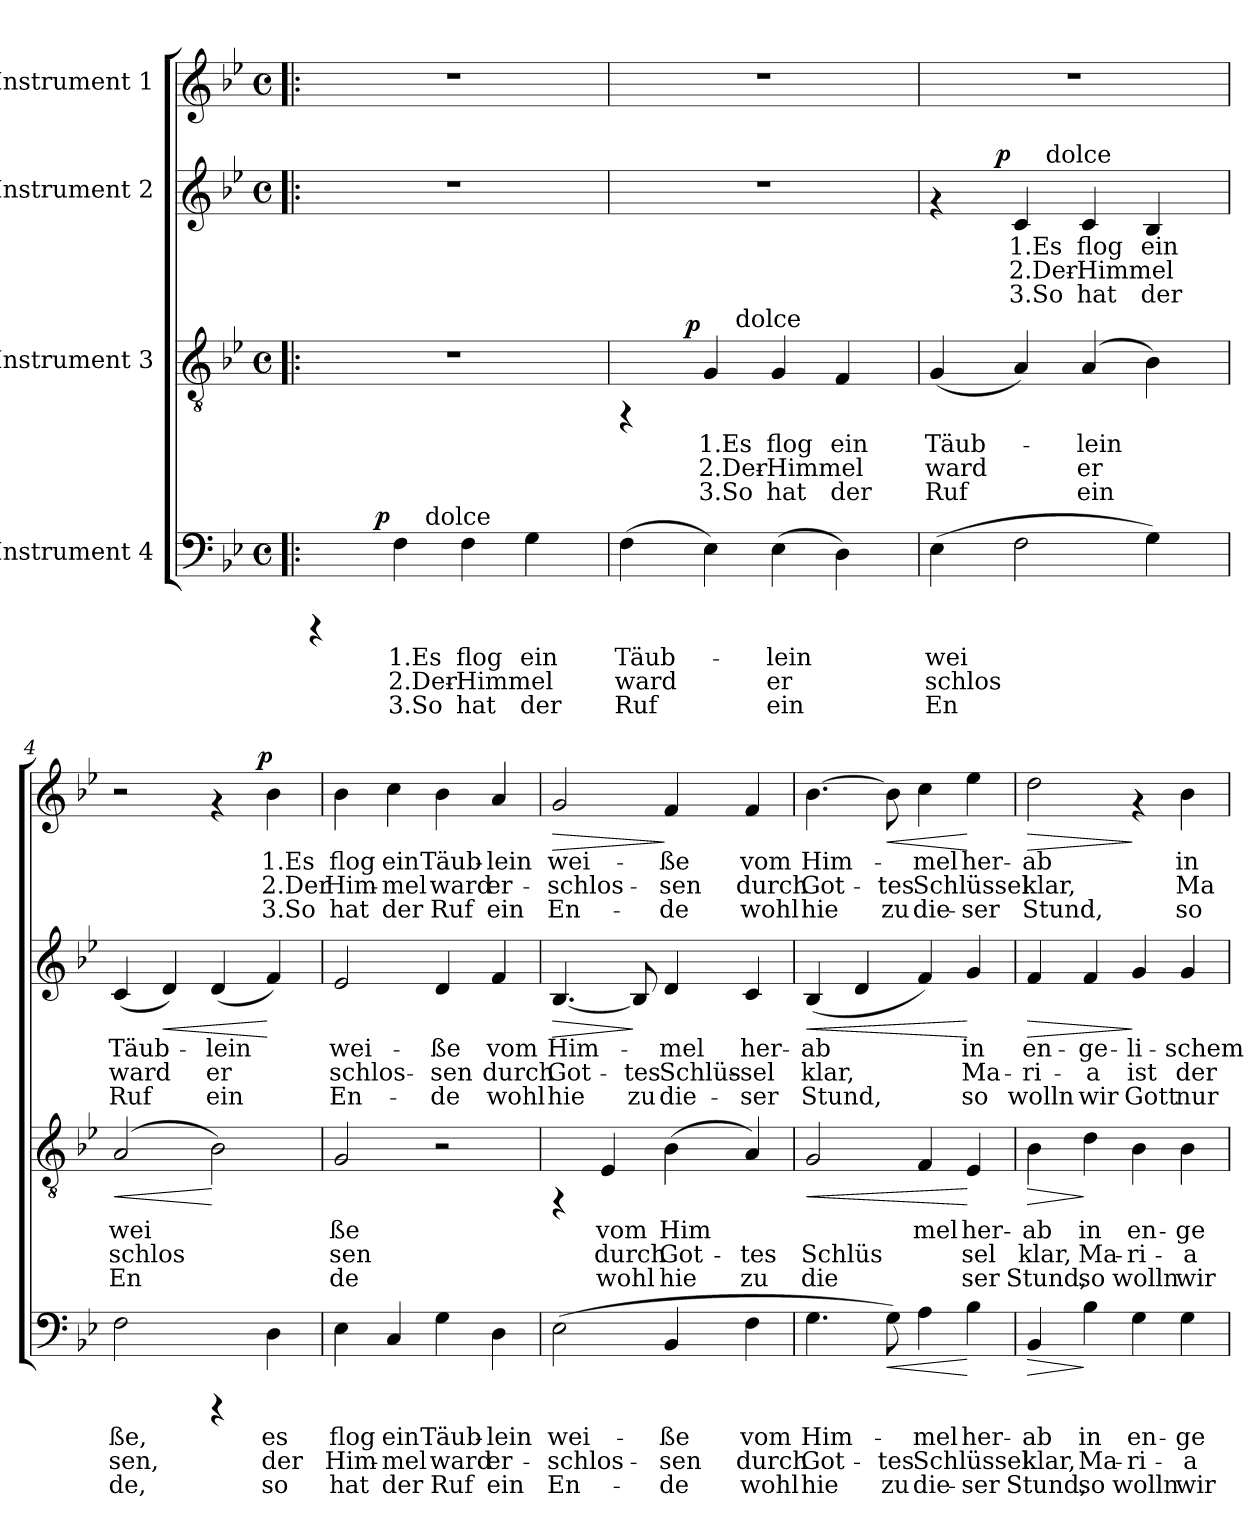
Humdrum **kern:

**kern	**text	**text	**text	**dynam	**kern	**text	**text	**text	**dynam	**kern	**text	**text	**text	**dynam	**kern	**text	**text	**text	**dynam
*part4	*part4	*part4	*part4	*part4	*part3	*part3	*part3	*part3	*part3	*part2	*part2	*part2	*part2	*part2	*part1	*part1	*part1	*part1	*part1
*staff4	*staff4	*staff4	*staff4	*staff4	*staff3	*staff3	*staff3	*staff3	*staff3	*staff2	*staff2	*staff2	*staff2	*staff2	*staff1	*staff1	*staff1	*staff1	*staff1
*I"Instrument 4	*	*	*	*	*I"Instrument 3	*	*	*	*	*I"Instrument 2	*	*	*	*	*I"Instrument 1	*	*	*	*
!!LO:PB:g=z
*stria5	*	*	*	*	*stria5	*	*	*	*	*stria5	*	*	*	*	*stria5	*	*	*	*
*clefF4	*	*	*	*	*clefGv2	*	*	*	*	*clefG2	*	*	*	*	*clefG2	*	*	*	*
*k[b-e-]	*	*	*	*	*k[b-e-]	*	*	*	*	*k[b-e-]	*	*	*	*	*k[b-e-]	*	*	*	*
*B-:	*	*	*	*	*B-:	*	*	*	*	*B-:	*	*	*	*	*B-:	*	*	*	*
*M4/4	*	*	*	*	*M4/4	*	*	*	*	*M4/4	*	*	*	*	*M4/4	*	*	*	*
*met(c)	*	*	*	*	*met(c)	*	*	*	*	*met(c)	*	*	*	*	*met(c)	*	*	*	*
=1!|:	=1!|:	=1!|:	=1!|:	=1!|:	=1!|:	=1!|:	=1!|:	=1!|:	=1!|:	=1!|:	=1!|:	=1!|:	=1!|:	=1!|:	=1!|:	=1!|:	=1!|:	=1!|:	=1!|:
*^	*	*	*	*	*	*	*	*	*	*	*	*	*	*	*	*	*	*	*
*	*^	*	*	*	*	*	*	*	*	*	*	*	*	*	*	*	*	*	*	*
4rCCC	8ryy	4ryy	.	.	.	.	1r	.	.	.	.	1r	.	.	.	.	1r	.	.	.	.
.	16ryy	.	.	.	.	.	.	.	.	.	.	.	.	.	.	.	.	.	.	.	.
.	64ryy	.	.	.	.	.	.	.	.	.	.	.	.	.	.	.	.	.	.	.	.
!	!	!	!	!	!	!LO:DY:a	!	!	!	!	!	!	!	!	!	!	!	!	!	!	!
.	2ryy	.	.	.	.	p	.	.	.	.	.	.	.	.	.	.	.	.	.	.	.
!	!	!	!LO:LY:b:rj	!LO:LY:b:rj	!LO:LY:b:rj	!	!	!	!	!	!	!	!	!	!	!	!	!	!	!	!
4F\	.	16..ryy	1.Es	2.Der-	-3.So	.	.	.	.	.	.	.	.	.	.	.	.	.	.	.	.
!	!	!LO:TX:a:t=dolce	!	!	!	!	!	!	!	!	!	!	!	!	!	!	!	!	!	!	!
.	.	2ryy	.	.	.	.	.	.	.	.	.	.	.	.	.	.	.	.	.	.	.
!	!	!	!LO:LY:b:rj	!LO:LY:b:rj	!LO:LY:b:rj	!	!	!	!	!	!	!	!	!	!	!	!	!	!	!	!
4F\	.	.	flog	Himmel	hat	.	.	.	.	.	.	.	.	.	.	.	.	.	.	.	.
.	4ryy	.	.	.	.	.	.	.	.	.	.	.	.	.	.	.	.	.	.	.	.
!	!	!	!LO:LY:b:rj	!LO:LY:b:rj	!LO:LY:b:rj	!	!	!	!	!	!	!	!	!	!	!	!	!	!	!	!
4G\	.	.	ein	.	der	.	.	.	.	.	.	.	.	.	.	.	.	.	.	.	.
.	.	8ryy	.	.	.	.	.	.	.	.	.	.	.	.	.	.	.	.	.	.	.
.	32.ryy	.	.	.	.	.	.	.	.	.	.	.	.	.	.	.	.	.	.	.	.
.	.	64ryy	.	.	.	.	.	.	.	.	.	.	.	.	.	.	.	.	.	.	.
=2	=2	=2	=2	=2	=2	=2	=2	=2	=2	=2	=2	=2	=2	=2	=2	=2	=2	=2	=2	=2	=2
!	!	!	!LO:LY:b:rj	!LO:LY:b:rj	!LO:LY:b:rj	!	!	!	!	!	!	!	!	!	!	!	!	!	!	!	!
*	*	*	*	*	*	*	*^	*	*	*	*	*	*	*	*	*	*	*	*	*	*
*v	*v	*v	*	*	*	*	*	*^	*	*	*	*	*	*	*	*	*	*	*	*	*	*
(>4F\	Täub-	-ward	Ruf	.	4rFF	8ryy	4ryy	.	.	.	.	1r	.	.	.	.	1r	.	.	.	.
.	.	.	.	.	.	16ryy	.	.	.	.	.	.	.	.	.	.	.	.	.	.	.
.	.	.	.	.	.	64ryy	.	.	.	.	.	.	.	.	.	.	.	.	.	.	.
!	!	!	!	!	!	!	!	!	!	!	!LO:DY:a	!	!	!	!	!	!	!	!	!	!
.	.	.	.	.	.	2ryy	.	.	.	.	p	.	.	.	.	.	.	.	.	.	.
!	!LO:LY:b:rj	!LO:LY:b:rj	!LO:LY:b:rj	!	!	!	!	!LO:LY:b:rj	!LO:LY:b:rj	!LO:LY:b:rj	!	!	!	!	!	!	!	!	!	!	!
4E-\)	.	.	-	.	4G/	.	16..ryy	1.Es	2.Der-	-3.So	.	.	.	.	.	.	.	.	.	.	.
!	!	!	!	!	!	!	!LO:TX:a:t=dolce	!	!	!	!	!	!	!	!	!	!	!	!	!	!
.	.	.	.	.	.	.	2ryy	.	.	.	.	.	.	.	.	.	.	.	.	.	.
!	!LO:LY:b:rj	!LO:LY:b:rj	!LO:LY:b:rj	!	!	!	!	!LO:LY:b:rj	!LO:LY:b:rj	!LO:LY:b:rj	!	!	!	!	!	!	!	!	!	!	!
(>4E-\	-lein	er-	-ein	.	4G/	.	.	flog	Himmel	hat	.	.	.	.	.	.	.	.	.	.	.
.	.	.	.	.	.	4ryy	.	.	.	.	.	.	.	.	.	.	.	.	.	.	.
!	!LO:LY:b:rj	!LO:LY:b:rj	!LO:LY:b:rj	!	!	!	!	!LO:LY:b:rj	!LO:LY:b:rj	!LO:LY:b:rj	!	!	!	!	!	!	!	!	!	!	!
4D\)	.	-	-	.	4F/	.	.	ein	.	der	.	.	.	.	.	.	.	.	.	.	.
.	.	.	.	.	.	.	8ryy	.	.	.	.	.	.	.	.	.	.	.	.	.	.
.	.	.	.	.	.	32.ryy	.	.	.	.	.	.	.	.	.	.	.	.	.	.	.
.	.	.	.	.	.	.	64ryy	.	.	.	.	.	.	.	.	.	.	.	.	.	.
=3	=3	=3	=3	=3	=3	=3	=3	=3	=3	=3	=3	=3	=3	=3	=3	=3	=3	=3	=3	=3	=3
!	!LO:LY:b:rj	!LO:LY:b:rj	!LO:LY:b:rj	!	!	!	!	!LO:LY:b:rj	!LO:LY:b:rj	!LO:LY:b:rj	!	!	!	!	!	!	!	!	!	!	!
*	*	*	*	*	*	*	*	*	*	*	*	*^	*	*	*	*	*	*	*	*	*
*	*	*	*	*	*v	*v	*v	*	*	*	*	*	*^	*	*	*	*	*	*	*	*	*
(>4E-\	wei-	-schlos-	-En-	.	(<4G/	Täub-	-ward	Ruf	.	4rf	8ryy	4ryy	.	.	.	.	1r	.	.	.	.
.	.	.	.	.	.	.	.	.	.	.	16ryy	.	.	.	.	.	.	.	.	.	.
.	.	.	.	.	.	.	.	.	.	.	64ryy	.	.	.	.	.	.	.	.	.	.
!	!	!	!	!	!	!	!	!	!	!	!	!	!	!	!	!LO:DY:a	!	!	!	!	!
.	.	.	.	.	.	.	.	.	.	.	2ryy	.	.	.	.	p	.	.	.	.	.
!	!LO:LY:b:rj	!LO:LY:b:rj	!LO:LY:b:rj	!	!	!LO:LY:b:rj	!LO:LY:b:rj	!LO:LY:b:rj	!	!	!	!	!LO:LY:b:rj	!LO:LY:b:rj	!LO:LY:b:rj	!	!	!	!	!	!
2F\	--	--	--	.	4A/)	.	.	-	.	4c/	.	16..ryy	1.Es	2.Der-	-3.So	.	.	.	.	.	.
!	!	!	!	!	!	!	!	!	!	!	!	!LO:TX:a:t=dolce	!	!	!	!	!	!	!	!	!
.	.	.	.	.	.	.	.	.	.	.	.	2ryy	.	.	.	.	.	.	.	.	.
!	!	!	!	!	!	!LO:LY:b:rj	!LO:LY:b:rj	!LO:LY:b:rj	!	!	!	!	!LO:LY:b:rj	!LO:LY:b:rj	!LO:LY:b:rj	!	!	!	!	!	!
.	.	.	.	.	(>4A/	-lein	er-	-ein	.	4c/	.	.	flog	Himmel	hat	.	.	.	.	.	.
.	.	.	.	.	.	.	.	.	.	.	4ryy	.	.	.	.	.	.	.	.	.	.
!	!LO:LY:b:rj	!LO:LY:b:rj	!LO:LY:b:rj	!	!	!LO:LY:b:rj	!LO:LY:b:rj	!LO:LY:b:rj	!	!	!	!	!LO:LY:b:rj	!LO:LY:b:rj	!LO:LY:b:rj	!	!	!	!	!	!
4G\)	--	--	--	.	4B-\)	.	-	-	.	4B-/	.	.	ein	.	der	.	.	.	.	.	.
.	.	.	.	.	.	.	.	.	.	.	.	8ryy	.	.	.	.	.	.	.	.	.
.	.	.	.	.	.	.	.	.	.	.	32.ryy	.	.	.	.	.	.	.	.	.	.
.	.	.	.	.	.	.	.	.	.	.	.	64ryy	.	.	.	.	.	.	.	.	.
=4	=4	=4	=4	=4	=4	=4	=4	=4	=4	=4	=4	=4	=4	=4	=4	=4	=4	=4	=4	=4	=4
!	!LO:LY:b:rj	!LO:LY:b:rj	!LO:LY:b:rj	!	!	!LO:LY:b:rj	!LO:LY:b:rj	!LO:LY:b:rj	!LO:HP:b	!	!	!	!LO:LY:b:rj	!LO:LY:b:rj	!LO:LY:b:rj	!	!	!	!	!	!
*	*	*	*	*	*	*	*	*	*	*v	*v	*v	*	*	*	*	*^	*	*	*	*
2F\	-ße,	sen,	de,	.	(>2A/	wei-	-schlos-	-En-	<	(<4c/	Täub-	-ward	Ruf	.	2r	2ryy	.	.	.	.
!	!	!	!	!	!	!	!	!	!	!	!LO:LY:b:rj	!LO:LY:b:rj	!LO:LY:b:rj	!LO:HP:b	!	!	!	!	!	!
.	.	.	.	.	.	.	.	.	.	4d/)	.	.	-	<	.	.	.	.	.	.
!	!	!	!	!	!	!LO:LY:b:rj	!LO:LY:b:rj	!LO:LY:b:rj	!	!	!LO:LY:b:rj	!LO:LY:b:rj	!LO:LY:b:rj	!	!	!	!	!	!	!
4rCCC	.	.	.	.	2B-\)	--	--	--	[	(<4d/	-lein	er-	-ein	.	4rf	8...ryy	.	.	.	.
!	!	!	!	!	!	!	!	!	!	!	!	!	!	!	!	!	!	!	!	!LO:DY:a
.	.	.	.	.	.	.	.	.	.	.	.	.	.	.	.	4ryy	.	.	.	p
!	!LO:LY:b:rj	!LO:LY:b:rj	!LO:LY:b:rj	!	!	!	!	!	!	!	!LO:LY:b:rj	!LO:LY:b:rj	!LO:LY:b:rj	!	!	!	!LO:LY:b:rj	!LO:LY:b:rj	!LO:LY:b:rj	!
4D\	es	der	so	.	.	.	.	.	.	4f/)	.	-	-	[	4b-\	.	1.Es	2.Der	3.So	.
.	.	.	.	.	.	.	.	.	.	.	.	.	.	.	.	64ryy	.	.	.	.
=5	=5	=5	=5	=5	=5	=5	=5	=5	=5	=5	=5	=5	=5	=5	=5	=5	=5	=5	=5	=5
!	!LO:LY:b:rj	!LO:LY:b:rj	!LO:LY:b:rj	!	!	!LO:LY:b:rj	!LO:LY:b:rj	!LO:LY:b:rj	!	!	!LO:LY:b:rj	!LO:LY:b:rj	!LO:LY:b:rj	!	!	!	!LO:LY:b:rj	!LO:LY:b:rj	!LO:LY:b:rj	!
*	*	*	*	*	*	*	*	*	*	*	*	*	*	*	*v	*v	*	*	*	*
4E-\	flog	Him-	-hat	.	2G/	-ße	sen	de	.	2e-/	wei-	-schlos-	-En-	.	4b-\	flog	Him-	-hat	.
!	!LO:LY:b:rj	!LO:LY:b:rj	!LO:LY:b:rj	!	!	!	!	!	!	!	!	!	!	!	!	!LO:LY:b:rj	!LO:LY:b:rj	!LO:LY:b:rj	!
4C/	ein	mel	der	.	.	.	.	.	.	.	.	.	.	.	4cc\	ein	mel	der	.
!	!LO:LY:b:rj	!LO:LY:b:rj	!LO:LY:b:rj	!	!	!	!	!	!	!	!LO:LY:b:rj	!LO:LY:b:rj	!LO:LY:b:rj	!	!	!LO:LY:b:rj	!LO:LY:b:rj	!LO:LY:b:rj	!
4G\	Täub-	-ward	Ruf	.	2r	.	.	.	.	4d/	-ße	sen	de	.	4b-\	Täub-	-ward	Ruf	.
!	!LO:LY:b:rj	!LO:LY:b:rj	!LO:LY:b:rj	!	!	!	!	!	!	!	!LO:LY:b:rj	!LO:LY:b:rj	!LO:LY:b:rj	!	!	!LO:LY:b:rj	!LO:LY:b:rj	!LO:LY:b:rj	!
4D\	lein	er-	-ein	.	.	.	.	.	.	4f/	vom	durch	wohl	.	4a/	lein	er-	-ein	.
=6	=6	=6	=6	=6	=6	=6	=6	=6	=6	=6	=6	=6	=6	=6	=6	=6	=6	=6	=6
!	!LO:LY:b:rj	!LO:LY:b:rj	!LO:LY:b:rj	!	!	!	!	!	!	!	!LO:LY:b:rj	!LO:LY:b:rj	!LO:LY:b:rj	!LO:HP:b	!	!LO:LY:b:rj	!LO:LY:b:rj	!LO:LY:b:rj	!LO:HP:b
(>2E-\	wei-	-schlos-	-En-	.	4rFF	.	.	.	.	[<4.B-/	Him-	-Got-	-hie	>	2g/	wei-	-schlos-	-En-	>
!	!	!	!	!	!	!LO:LY:b:rj	!LO:LY:b:rj	!LO:LY:b:rj	!	!	!	!	!	!	!	!	!	!	!
.	.	.	.	.	4E-/	vom	durch	wohl	.	.	.	.	.	.	.	.	.	.	.
!	!	!	!	!	!	!	!	!	!	!	!LO:LY:b:rj	!LO:LY:b:rj	!LO:LY:b:rj	!	!	!	!	!	!
.	.	.	.	.	.	.	.	.	.	8B-/]	.	tes	zu	]	.	.	.	.	.
!	!LO:LY:b:rj	!LO:LY:b:rj	!LO:LY:b:rj	!	!	!LO:LY:b:rj	!LO:LY:b:rj	!LO:LY:b:rj	!	!	!LO:LY:b:rj	!LO:LY:b:rj	!LO:LY:b:rj	!	!	!LO:LY:b:rj	!LO:LY:b:rj	!LO:LY:b:rj	!
4BB-/	-ße	sen	de	.	(>4B-\	Him-	-Got-	-hie	.	4d/	mel	Schlüs-	-die-	.	4f/	-ße	sen	de	]
!	!LO:LY:b:rj	!LO:LY:b:rj	!LO:LY:b:rj	!	!	!LO:LY:b:rj	!LO:LY:b:rj	!LO:LY:b:rj	!	!	!LO:LY:b:rj	!LO:LY:b:rj	!LO:LY:b:rj	!	!	!LO:LY:b:rj	!LO:LY:b:rj	!LO:LY:b:rj	!
4F\	vom	durch	wohl	.	4A/)	-	-tes	zu	.	4c/	-her-	-sel	ser	.	4f/	vom	durch	wohl	.
!!LO:LB:g=z
=7	=7	=7	=7	=7	=7	=7	=7	=7	=7	=7	=7	=7	=7	=7	=7	=7	=7	=7	=7
!	!LO:LY:b:rj	!LO:LY:b:rj	!LO:LY:b:rj	!	!	!LO:LY:b:rj	!LO:LY:b:rj	!LO:LY:b:rj	!LO:HP:b	!	!LO:LY:b:rj	!LO:LY:b:rj	!LO:LY:b:rj	!LO:HP:b	!	!LO:LY:b:rj	!LO:LY:b:rj	!LO:LY:b:rj	!
4.G\	Him-	-Got-	-hie	.	2G/	-	-Schlüs-	-die-	<	(<4B-/	ab	klar,	Stund,	<	[>4.b-\	Him-	-Got-	-hie	.
!	!	!	!	!	!	!	!	!	!	!	!LO:LY:b:rj	!LO:LY:b:rj	!LO:LY:b:rj	!	!	!	!	!	!
.	.	.	.	.	.	.	.	.	.	4d/	.	.	-	.	.	.	.	.	.
!	!LO:LY:b:rj	!LO:LY:b:rj	!LO:LY:b:rj	!LO:HP:b	!	!	!	!	!	!	!	!	!	!	!	!LO:LY:b:rj	!LO:LY:b:rj	!LO:LY:b:rj	!LO:HP:b
8G\)	.	tes	zu	<	.	.	.	.	.	.	.	.	.	.	8b-\]	.	tes	zu	<
!	!LO:LY:b:rj	!LO:LY:b:rj	!LO:LY:b:rj	!	!	!LO:LY:b:rj	!LO:LY:b:rj	!LO:LY:b:rj	!	!	!LO:LY:b:rj	!LO:LY:b:rj	!LO:LY:b:rj	!	!	!LO:LY:b:rj	!LO:LY:b:rj	!LO:LY:b:rj	!
4A\	mel	Schlüssel	die-	.	4F/	-mel	-	-	.	4f/)	-	.	-	.	4cc\	mel	Schlüssel	die-	.
!	!LO:LY:b:rj	!LO:LY:b:rj	!LO:LY:b:rj	!	!	!LO:LY:b:rj	!LO:LY:b:rj	!LO:LY:b:rj	!	!	!LO:LY:b:rj	!LO:LY:b:rj	!LO:LY:b:rj	!	!	!LO:LY:b:rj	!LO:LY:b:rj	!LO:LY:b:rj	!
4B-\	-her-	-	ser	[	4E-/	her-	-sel	ser	[	4g/	-in	Ma-	-so	[	4ee-\	-her-	-	ser	[
=8	=8	=8	=8	=8	=8	=8	=8	=8	=8	=8	=8	=8	=8	=8	=8	=8	=8	=8	=8
!	!LO:LY:b:rj	!LO:LY:b:rj	!LO:LY:b:rj	!LO:HP:b	!	!LO:LY:b:rj	!LO:LY:b:rj	!LO:LY:b:rj	!LO:HP:b	!	!LO:LY:b:rj	!LO:LY:b:rj	!LO:LY:b:rj	!LO:HP:b	!	!LO:LY:b:rj	!LO:LY:b:rj	!LO:LY:b:rj	!LO:HP:b
4BB-/	ab	klar,	Stund,	>	4B-\	ab	klar,	Stund,	>	4f/	en-	-ri-	-wolln	>	2dd\	ab	klar,	Stund,	>
!	!LO:LY:b:rj	!LO:LY:b:rj	!LO:LY:b:rj	!	!	!LO:LY:b:rj	!LO:LY:b:rj	!LO:LY:b:rj	!	!	!LO:LY:b:rj	!LO:LY:b:rj	!LO:LY:b:rj	!	!	!	!	!	!
4B-\	in	Ma-	-so	]	4d\	in	Ma-	-so	]	4f/	ge-	-a	wir	.	.	.	.	.	.
!	!LO:LY:b:rj	!LO:LY:b:rj	!LO:LY:b:rj	!	!	!LO:LY:b:rj	!LO:LY:b:rj	!LO:LY:b:rj	!	!	!LO:LY:b:rj	!LO:LY:b:rj	!LO:LY:b:rj	!	!	!	!	!	!
4G\	en-	-ri-	-wolln	.	4B-\	en-	-ri-	-wolln	.	4g/	li-	-ist	Gott	]	4rf	.	.	.	]
!	!LO:LY:b:rj	!LO:LY:b:rj	!LO:LY:b:rj	!	!	!LO:LY:b:rj	!LO:LY:b:rj	!LO:LY:b:rj	!	!	!LO:LY:b:rj	!LO:LY:b:rj	!LO:LY:b:rj	!	!	!LO:LY:b:rj	!LO:LY:b:rj	!LO:LY:b:rj	!
4G\	ge-	-a	wir	.	4B-\	ge-	-a	wir	.	4g/	schem	der	nur	.	4b-\	in	Ma-	-so	.
=	=	=	=	=	=	=	=	=	=	=	=	=	=	=	=	=	=	=	=
*-	*-	*-	*-	*-	*-	*-	*-	*-	*-	*-	*-	*-	*-	*-	*-	*-	*-	*-	*-
